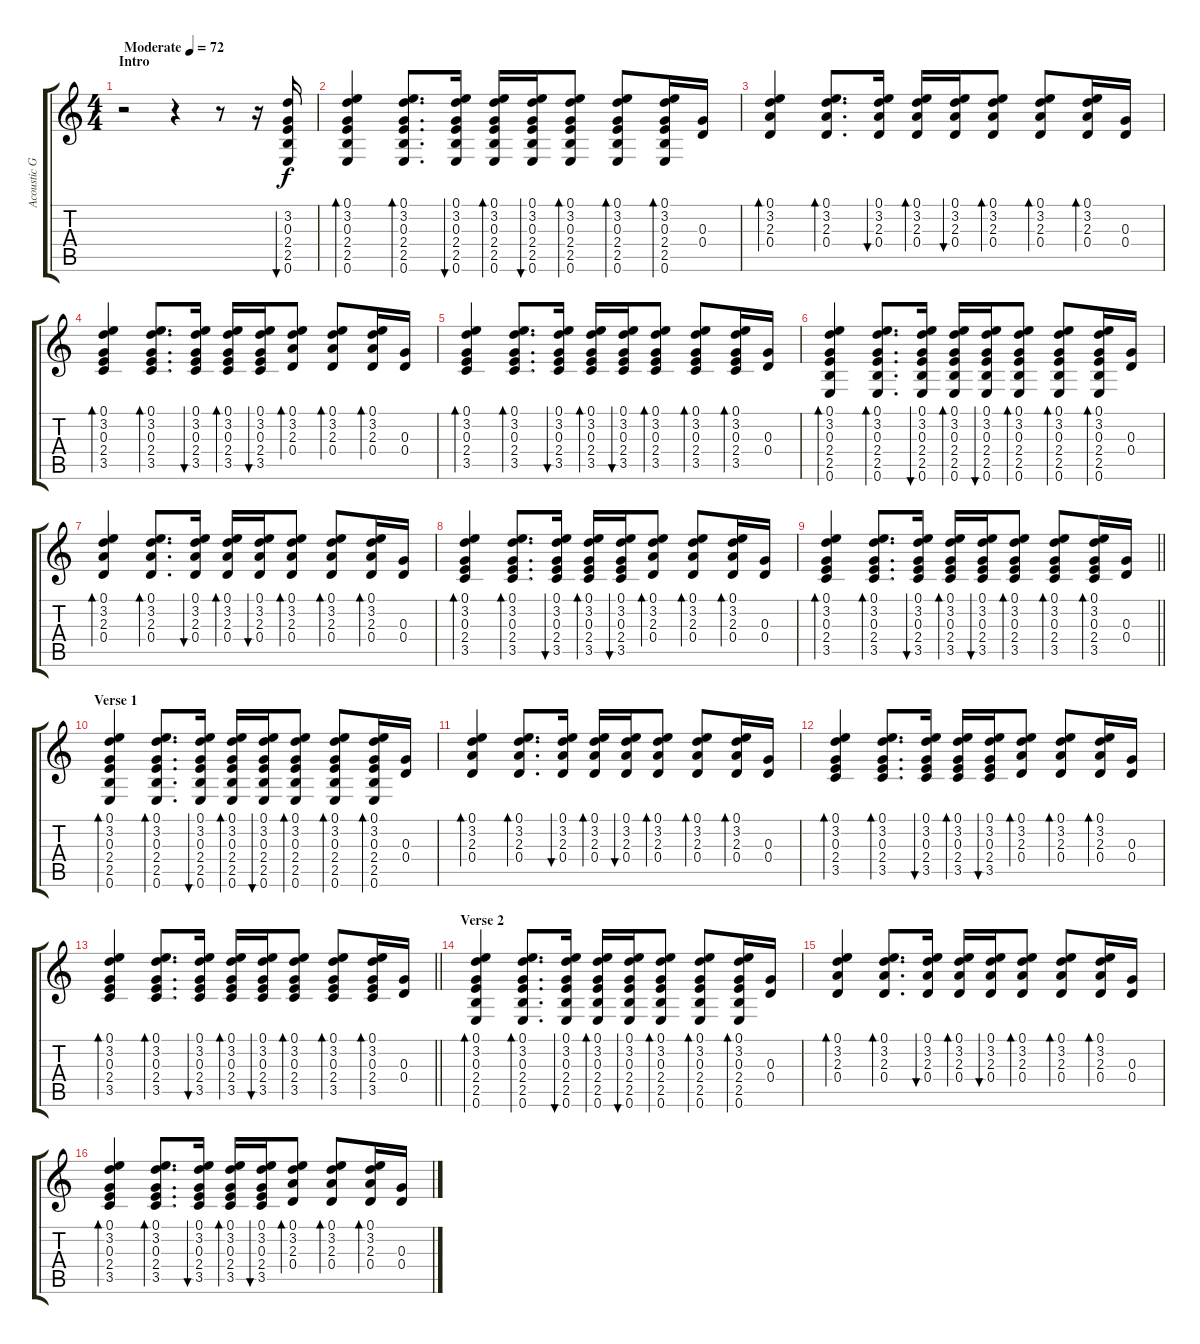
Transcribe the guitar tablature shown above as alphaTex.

\track ("Acoustic Guitar" "Acoustic G") {instrument acousticguitarsteel}
\staff {score tabs}
\tuning (E4 B3 G3 D3 A2 E2) {hide}
\ts (4 4)
\section ("" "Intro")
\tempo (72 "Moderate")
\clef g2
\ks c
r.2{dy f instrument acousticguitarsteel} r.4 r.8 r.16 (3.2 0.3 2.4 2.5 0.6).16{bu 60} |
(0.1 3.2 0.3 2.4 2.5 0.6).4{bd 30} (0.1 3.2 0.3 2.4 2.5 0.6).8{d bd 30} (0.1 3.2 0.3 2.4 2.5 0.6).16{bu 30} (0.1 3.2 0.3 2.4 2.5 0.6).16{bd 30} (0.1 3.2 0.3 2.4 2.5 0.6).16{bu 30} (0.1 3.2 0.3 2.4 2.5 0.6).8{bd 30} (0.1 3.2 0.3 2.4 2.5 0.6).8{bd 30} (0.1 3.2 0.3 2.4 2.5 0.6).16{bd 30} (0.3 0.4).16 |
(0.1 3.2 2.3 0.4).4{bd 30} (0.1 3.2 2.3 0.4).8{d bd 30} (0.1 3.2 2.3 0.4).16{bu 30} (0.1 3.2 2.3 0.4).16{bd 30} (0.1 3.2 2.3 0.4).16{bu 30} (0.1 3.2 2.3 0.4).8{bd 30} (0.1 3.2 2.3 0.4).8{bd 30} (0.1 3.2 2.3 0.4).16{bd 30} (0.3 0.4).16 |
(0.1 3.2 0.3 2.4 3.5).4{bd 30} (0.1 3.2 0.3 2.4 3.5).8{d bd 30} (0.1 3.2 0.3 2.4 3.5).16{bu 30} (0.1 3.2 0.3 2.4 3.5).16{bd 30} (0.1 3.2 0.3 2.4 3.5).16{bu 30} (0.1 3.2 2.3 0.4).8{bd 30} (0.1 3.2 2.3 0.4).8{bd 30} (0.1 3.2 2.3 0.4).16{bd 30} (0.3 0.4).16 |
(0.1 3.2 0.3 2.4 3.5).4{bd 30} (0.1 3.2 0.3 2.4 3.5).8{d bd 30} (0.1 3.2 0.3 2.4 3.5).16{bu 30} (0.1 3.2 0.3 2.4 3.5).16{bd 30} (0.1 3.2 0.3 2.4 3.5).16{bu 30} (0.1 3.2 0.3 2.4 3.5).8{bd 30} (0.1 3.2 0.3 2.4 3.5).8{bd 30} (0.1 3.2 0.3 2.4 3.5).16{bd 30} (0.3 0.4).16 |
(0.1 3.2 0.3 2.4 2.5 0.6).4{bd 30} (0.1 3.2 0.3 2.4 2.5 0.6).8{d bd 30} (0.1 3.2 0.3 2.4 2.5 0.6).16{bu 30} (0.1 3.2 0.3 2.4 2.5 0.6).16{bd 30} (0.1 3.2 0.3 2.4 2.5 0.6).16{bu 30} (0.1 3.2 0.3 2.4 2.5 0.6).8{bd 30} (0.1 3.2 0.3 2.4 2.5 0.6).8{bd 30} (0.1 3.2 0.3 2.4 2.5 0.6).16{bd 30} (0.3 0.4).16 |
(0.1 3.2 2.3 0.4).4{bd 30} (0.1 3.2 2.3 0.4).8{d bd 30} (0.1 3.2 2.3 0.4).16{bu 30} (0.1 3.2 2.3 0.4).16{bd 30} (0.1 3.2 2.3 0.4).16{bu 30} (0.1 3.2 2.3 0.4).8{bd 30} (0.1 3.2 2.3 0.4).8{bd 30} (0.1 3.2 2.3 0.4).16{bd 30} (0.3 0.4).16 |
(0.1 3.2 0.3 2.4 3.5).4{bd 30} (0.1 3.2 0.3 2.4 3.5).8{d bd 30} (0.1 3.2 0.3 2.4 3.5).16{bu 30} (0.1 3.2 0.3 2.4 3.5).16{bd 30} (0.1 3.2 0.3 2.4 3.5).16{bu 30} (0.1 3.2 2.3 0.4).8{bd 30} (0.1 3.2 2.3 0.4).8{bd 30} (0.1 3.2 2.3 0.4).16{bd 30} (0.3 0.4).16 |
\barLineRight lightlight
(0.1 3.2 0.3 2.4 3.5).4{bd 30} (0.1 3.2 0.3 2.4 3.5).8{d bd 30} (0.1 3.2 0.3 2.4 3.5).16{bu 30} (0.1 3.2 0.3 2.4 3.5).16{bd 30} (0.1 3.2 0.3 2.4 3.5).16{bu 30} (0.1 3.2 0.3 2.4 3.5).8{bd 30} (0.1 3.2 0.3 2.4 3.5).8{bd 30} (0.1 3.2 0.3 2.4 3.5).16{bd 30} (0.3 0.4).16 |
\section ("" "Verse 1")
(0.1 3.2 0.3 2.4 2.5 0.6).4{bd 30} (0.1 3.2 0.3 2.4 2.5 0.6).8{d bd 30} (0.1 3.2 0.3 2.4 2.5 0.6).16{bu 30} (0.1 3.2 0.3 2.4 2.5 0.6).16{bd 30} (0.1 3.2 0.3 2.4 2.5 0.6).16{bu 30} (0.1 3.2 0.3 2.4 2.5 0.6).8{bd 30} (0.1 3.2 0.3 2.4 2.5 0.6).8{bd 30} (0.1 3.2 0.3 2.4 2.5 0.6).16{bd 30} (0.3 0.4).16 |
(0.1 3.2 2.3 0.4).4{bd 30} (0.1 3.2 2.3 0.4).8{d bd 30} (0.1 3.2 2.3 0.4).16{bu 30} (0.1 3.2 2.3 0.4).16{bd 30} (0.1 3.2 2.3 0.4).16{bu 30} (0.1 3.2 2.3 0.4).8{bd 30} (0.1 3.2 2.3 0.4).8{bd 30} (0.1 3.2 2.3 0.4).16{bd 30} (0.3 0.4).16 |
(0.1 3.2 0.3 2.4 3.5).4{bd 30} (0.1 3.2 0.3 2.4 3.5).8{d bd 30} (0.1 3.2 0.3 2.4 3.5).16{bu 30} (0.1 3.2 0.3 2.4 3.5).16{bd 30} (0.1 3.2 0.3 2.4 3.5).16{bu 30} (0.1 3.2 2.3 0.4).8{bd 30} (0.1 3.2 2.3 0.4).8{bd 30} (0.1 3.2 2.3 0.4).16{bd 30} (0.3 0.4).16 |
\barLineRight lightlight
(0.1 3.2 0.3 2.4 3.5).4{bd 30} (0.1 3.2 0.3 2.4 3.5).8{d bd 30} (0.1 3.2 0.3 2.4 3.5).16{bu 30} (0.1 3.2 0.3 2.4 3.5).16{bd 30} (0.1 3.2 0.3 2.4 3.5).16{bu 30} (0.1 3.2 0.3 2.4 3.5).8{bd 30} (0.1 3.2 0.3 2.4 3.5).8{bd 30} (0.1 3.2 0.3 2.4 3.5).16{bd 30} (0.3 0.4).16 |
\section ("" "Verse 2")
(0.1 3.2 0.3 2.4 2.5 0.6).4{bd 30} (0.1 3.2 0.3 2.4 2.5 0.6).8{d bd 30} (0.1 3.2 0.3 2.4 2.5 0.6).16{bu 30} (0.1 3.2 0.3 2.4 2.5 0.6).16{bd 30} (0.1 3.2 0.3 2.4 2.5 0.6).16{bu 30} (0.1 3.2 0.3 2.4 2.5 0.6).8{bd 30} (0.1 3.2 0.3 2.4 2.5 0.6).8{bd 30} (0.1 3.2 0.3 2.4 2.5 0.6).16{bd 30} (0.3 0.4).16 |
(0.1 3.2 2.3 0.4).4{bd 30} (0.1 3.2 2.3 0.4).8{d bd 30} (0.1 3.2 2.3 0.4).16{bu 30} (0.1 3.2 2.3 0.4).16{bd 30} (0.1 3.2 2.3 0.4).16{bu 30} (0.1 3.2 2.3 0.4).8{bd 30} (0.1 3.2 2.3 0.4).8{bd 30} (0.1 3.2 2.3 0.4).16{bd 30} (0.3 0.4).16 |
(0.1 3.2 0.3 2.4 3.5).4{bd 30} (0.1 3.2 0.3 2.4 3.5).8{d bd 30} (0.1 3.2 0.3 2.4 3.5).16{bu 30} (0.1 3.2 0.3 2.4 3.5).16{bd 30} (0.1 3.2 0.3 2.4 3.5).16{bu 30} (0.1 3.2 2.3 0.4).8{bd 30} (0.1 3.2 2.3 0.4).8{bd 30} (0.1 3.2 2.3 0.4).16{bd 30} (0.3 0.4).16
